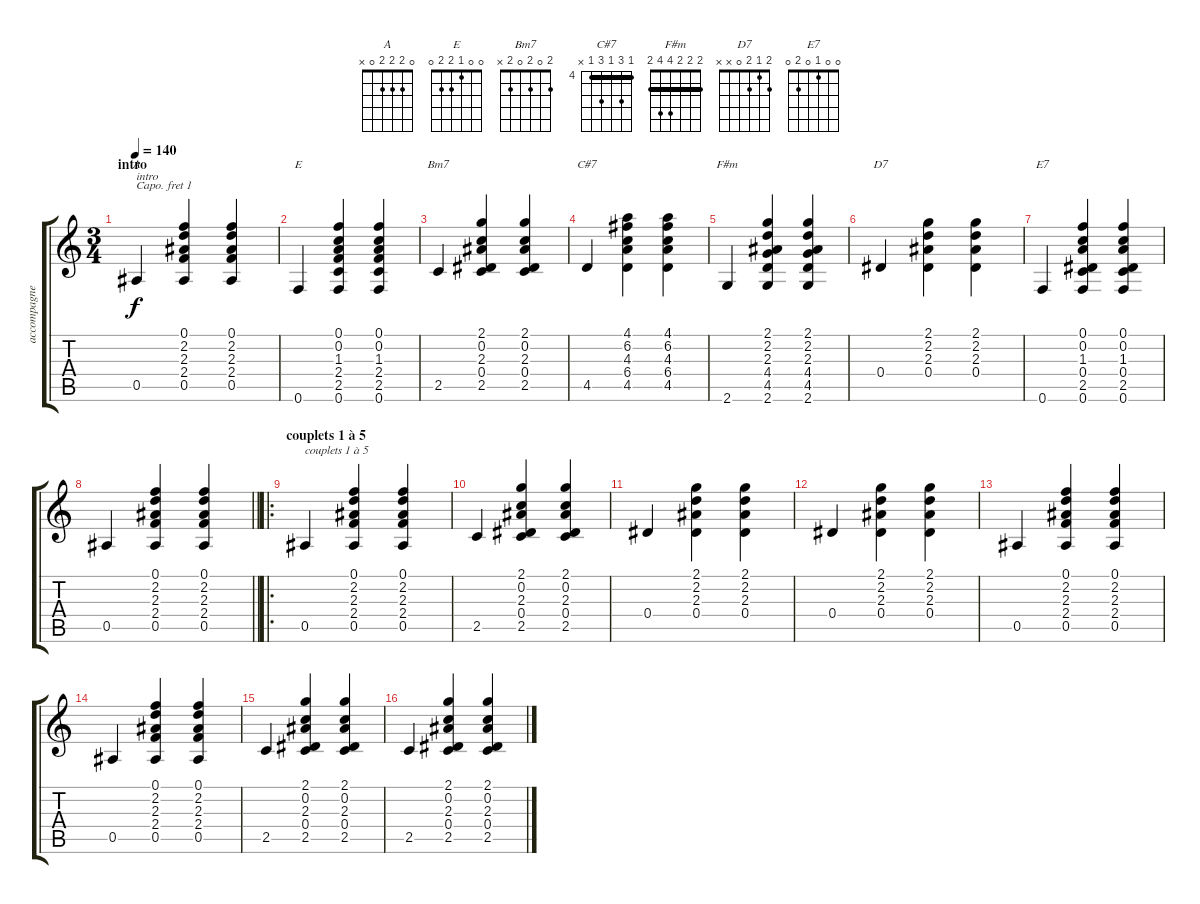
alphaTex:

\track ("accompagnement" "accompagne") {instrument acousticguitarnylon}
\staff {score tabs}
\capo 1
\tuning (E4 B3 G3 D3 A2 E2) {hide}
\chord ("A" 0 2 2 2 0 x)
\chord ("E" 0 0 1 2 2 0)
\chord ("Bm7" 2 0 2 0 2 x)
\chord ("C#7" 4 6 4 6 4 x) {firstfret 4 barre 4}
\chord ("F#m" 2 2 2 4 4 2) {barre 2}
\chord ("D7" 2 1 2 0 x x)
\chord ("E7" 0 0 1 0 2 0)
\ts (3 4)
\section ("" "intro")
\tempo 140
\clef g2
\ks c
0.5.4{ch "A" txt "intro" dy f instrument acousticguitarnylon} (0.1 2.2 2.3 2.4 0.5).4 (0.1 2.2 2.3 2.4 0.5).4 |
0.6.4{ch "E"} (0.1 0.2 1.3 2.4 2.5 0.6).4 (0.1 0.2 1.3 2.4 2.5 0.6).4 |
2.5.4{ch "Bm7"} (2.1 0.2 2.3 0.4 2.5).4 (2.1 0.2 2.3 0.4 2.5).4 |
4.5.4{ch "C#7"} (4.1 6.2 4.3 6.4 4.5).4 (4.1 6.2 4.3 6.4 4.5).4 |
2.6.4{ch "F#m"} (2.1 2.2 2.3 4.4 4.5 2.6).4 (2.1 2.2 2.3 4.4 4.5 2.6).4 |
0.4.4{ch "D7"} (2.1 2.2 2.3 0.4).4 (2.1 2.2 2.3 0.4).4 |
0.6.4{ch "E7"} (0.1 0.2 1.3 0.4 2.5 0.6).4 (0.1 0.2 1.3 0.4 2.5 0.6).4 |
\barLineRight lightlight
0.5.4 (0.1 2.2 2.3 2.4 0.5).4 (0.1 2.2 2.3 2.4 0.5).4 |
\ro
\section ("" "couplets 1 à 5")
0.5.4{txt "couplets 1 à 5"} (0.1 2.2 2.3 2.4 0.5).4 (0.1 2.2 2.3 2.4 0.5).4 |
2.5.4 (2.1 0.2 2.3 0.4 2.5).4 (2.1 0.2 2.3 0.4 2.5).4 |
0.4.4 (2.1 2.2 2.3 0.4).4 (2.1 2.2 2.3 0.4).4 |
0.4.4 (2.1 2.2 2.3 0.4).4 (2.1 2.2 2.3 0.4).4 |
0.5.4 (0.1 2.2 2.3 2.4 0.5).4 (0.1 2.2 2.3 2.4 0.5).4 |
0.5.4 (0.1 2.2 2.3 2.4 0.5).4 (0.1 2.2 2.3 2.4 0.5).4 |
2.5.4 (2.1 0.2 2.3 0.4 2.5).4 (2.1 0.2 2.3 0.4 2.5).4 |
2.5.4 (2.1 0.2 2.3 0.4 2.5).4 (2.1 0.2 2.3 0.4 2.5).4
